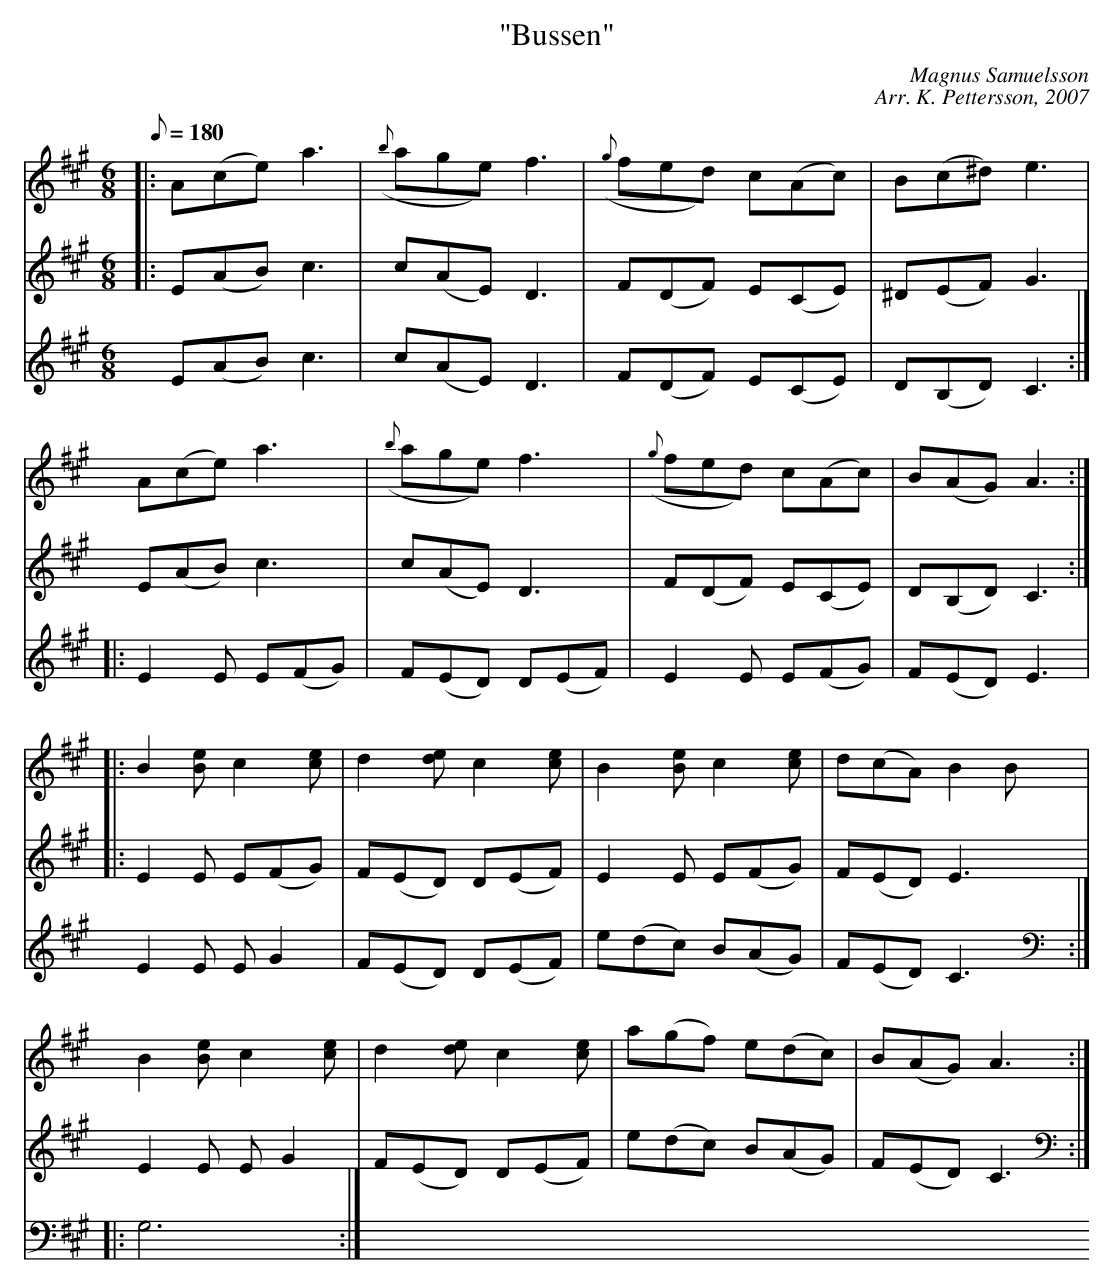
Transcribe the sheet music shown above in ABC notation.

X:1
T: "Bussen"
C: Magnus Samuelsson
C: Arr. K. Pettersson, 2007
M: 6/8
L: 1/8
K: A
Q: 180
[V:1] |: A(ce) a3 | ({b}age) f3 | ({g}fed) c(Ac) | B(c^d) e3 |
[V:1] A(ce) a3 | ({b}age) f3 | ({g}fed) c(Ac) | B(AG) A3:|
[V:1] |: B2[Be] c2[ce] | d2[de] c2[ce] | B2[Be] c2[ce] | d(cA) B2B |
[V:1] B2[Be] c2[ce] | d2[de] c2[ce] | a(gf) e(dc) | B(AG) A3 :|
[V:2] |: E(AB) c3 | c(AE) D3 | F(DF) E(CE) | ^D(EF) G3 |
[V:2] E(AB) c3 | c(AE) D3 | F(DF) E(CE) | D(B,D) C3 :|
[V:2] |: E2E E(FG) | F(ED) D(EF) | E2E E(FG) | F(ED) E3 |
[V:2] E2E EG2 | F(ED) D(EF) | e(dc) B(AG) | F(ED) C3 :|
K: bass [V:3] |: G,6 | G,6 | G,6| G,6 |
[V:3] E(AB) c3 | c(AE) D3 | F(DF) E(CE) | D(B,D) C3 :|
[V:3] |: E2E E(FG) | F(ED) D(EF) | E2E E(FG) | F(ED) E3 |
[V:3] E2E EG2 | F(ED) D(EF) | e(dc) B(AG) | F(ED) C3 :|
K: bass
|: G,6 :|
